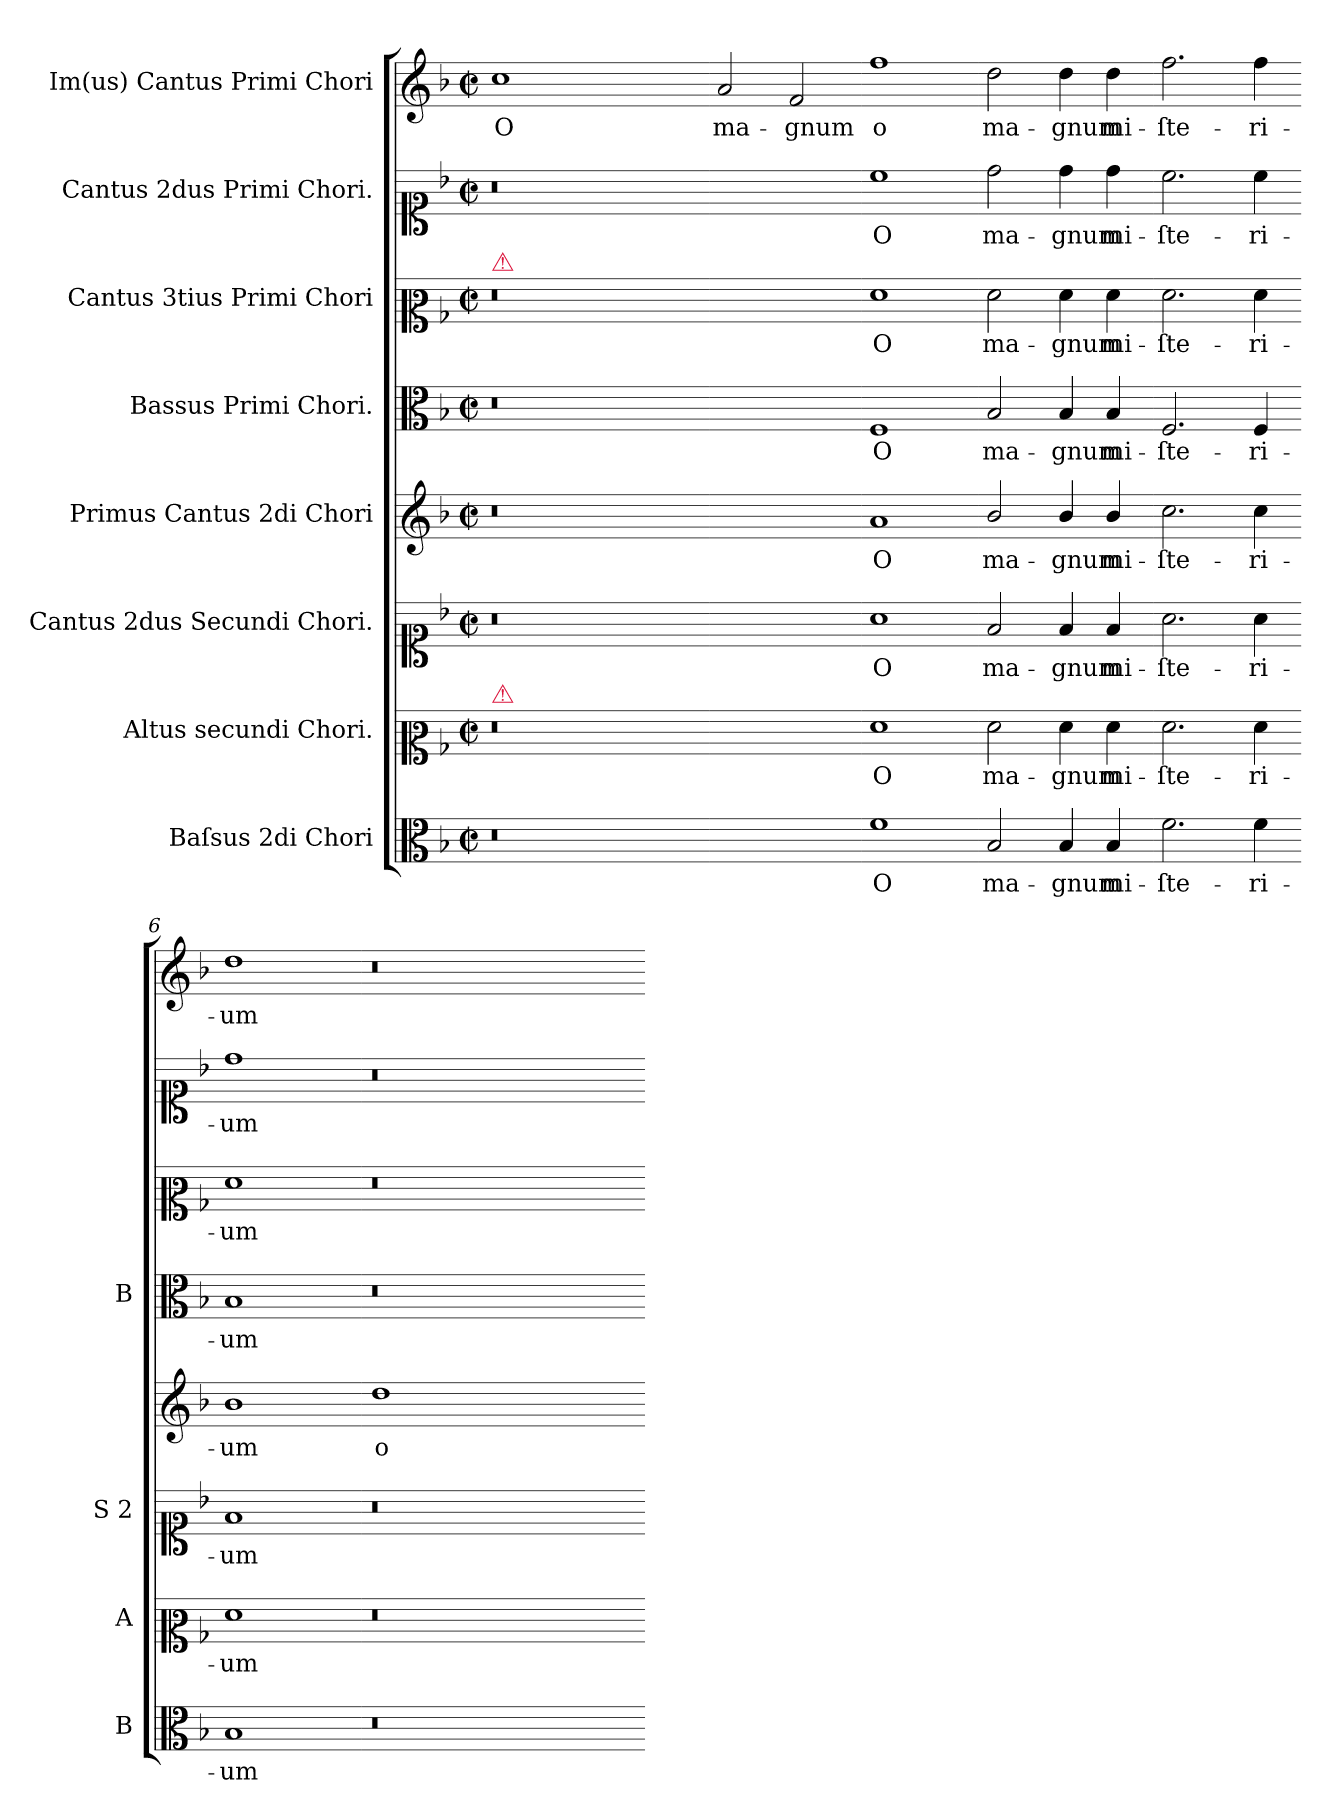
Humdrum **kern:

**kern	**text	**kern	**text	**kern	**text	**kern	**text	**kern	**text	**kern	**text	**kern	**text	**kern	**text
*part8	*part8	*part7	*part7	*part6	*part6	*part5	*part5	*part4	*part4	*part3	*part3	*part2	*part2	*part1	*part1
*staff8	*staff8	*staff7	*staff7	*staff6	*staff6	*staff5	*staff5	*staff4	*staff4	*staff3	*staff3	*staff2	*staff2	*staff1	*staff1
*I"Baſsus 2di Chori	*	*I"Altus secundi Chori.	*	*I"Cantus 2dus Secundi Chori.	*	*I"Primus Cantus 2di Chori	*	*I"Bassus Primi Chori.	*	*I"Cantus 3tius Primi Chori	*	*I"Cantus 2dus Primi Chori.	*	*I"Im(us) Cantus Primi Chori	*
*I'B	*	*I'A	*	*I'S 2	*	*	*	*I'B	*	*	*	*	*	*	*
*clefC3	*	*clefC2	*	*clefC1	*	*clefG2	*	*clefC3	*	*clefC2	*	*clefC1	*	*clefG2	*
*k[b-]	*	*k[b-]	*	*k[b-]	*	*k[b-]	*	*k[b-]	*	*k[b-]	*	*k[b-]	*	*k[b-]	*
*F:	*	*F:	*	*F:	*	*F:	*	*F:	*	*F:	*	*F:	*	*F:	*
*M2/2	*	*M2/2	*	*M2/2	*	*M2/2	*	*M2/2	*	*M2/2	*	*M2/2	*	*M2/2	*
*met(c|)	*	*met(c|)	*	*met(c|)	*	*met(c|)	*	*met(c|)	*	*met(c|)	*	*met(c|)	*	*met(c|)	*
=1	=1	=1	=1	=1	=1	=1	=1	=1	=1	=1	=1	=1	=1	=1	=1
!	!	!	!	!	!	!	!	!	!	!LO:TX:a:color=crimson:t=⚠	!	!	!	!	!
!	!	!LO:TX:a:color=crimson:t=⚠	!	!	!	!	!	!	!	!	!	!	!	!	!
0r	.	0r	.	0r	.	0r	.	0r	.	0r	.	0r	.	1cc	O
.	.	.	.	.	.	.	.	.	.	.	.	.	.	1ryy	.
=2-	=2-	=2-	=2-	=2-	=2-	=2-	=2-	=2-	=2-	=2-	=2-	=2-	=2-	=2-	=2-
1ryy	.	1ryy	.	1ryy	.	1ryy	.	1ryy	.	1ryy	.	1ryy	.	2a/	ma-
.	.	.	.	.	.	.	.	.	.	.	.	.	.	2f/	-gnum
=3-	=3-	=3-	=3-	=3-	=3-	=3-	=3-	=3-	=3-	=3-	=3-	=3-	=3-	=3-	=3-
1f	O	1f	O	1a	O	1a	O	1F	O	1f	O	1cc	O	1ff	o
=4-	=4-	=4-	=4-	=4-	=4-	=4-	=4-	=4-	=4-	=4-	=4-	=4-	=4-	=4-	=4-
2B-/	ma-	2f\	ma-	2f/	ma-	2b-/	ma-	2B-/	ma-	2f\	ma-	2dd\	ma-	2dd\	ma-
4B-/	-gnum	4f\	-gnum	4f/	-gnum	4b-/	-gnum	4B-/	-gnum	4f\	-gnum	4dd\	-gnum	4dd\	-gnum
4B-/	mi-	4f\	mi-	4f/	mi-	4b-/	mi-	4B-/	mi-	4f\	mi-	4dd\	mi-	4dd\	mi-
=5-	=5-	=5-	=5-	=5-	=5-	=5-	=5-	=5-	=5-	=5-	=5-	=5-	=5-	=5-	=5-
2.f\	-ſte-	2.f\	-ſte-	2.a\	-ſte-	2.cc\	-ſte-	2.F/	-ſte-	2.f\	-ſte-	2.cc\	-ſte-	2.ff\	-ſte-
4f\	-ri-	4f\	-ri-	4a\	-ri-	4cc\	-ri-	4F/	-ri-	4f\	-ri-	4cc\	-ri-	4ff\	-ri-
=6-	=6-	=6-	=6-	=6-	=6-	=6-	=6-	=6-	=6-	=6-	=6-	=6-	=6-	=6-	=6-
1B-	-um	1f	-um	1f	-um	1b-	-um	1B-	-um	1f	-um	1dd	-um	1dd	-um
=7-	=7-	=7-	=7-	=7-	=7-	=7-	=7-	=7-	=7-	=7-	=7-	=7-	=7-	=7-	=7-
0r	.	0r	.	0r	.	1dd	o	0r	.	0r	.	0r	.	0r	.
.	.	.	.	.	.	1ryy	.	.	.	.	.	.	.	.	.
=-	=-	=-	=-	=-	=-	=-	=-	=-	=-	=-	=-	=-	=-	=-	=-
*-	*-	*-	*-	*-	*-	*-	*-	*-	*-	*-	*-	*-	*-	*-	*-
